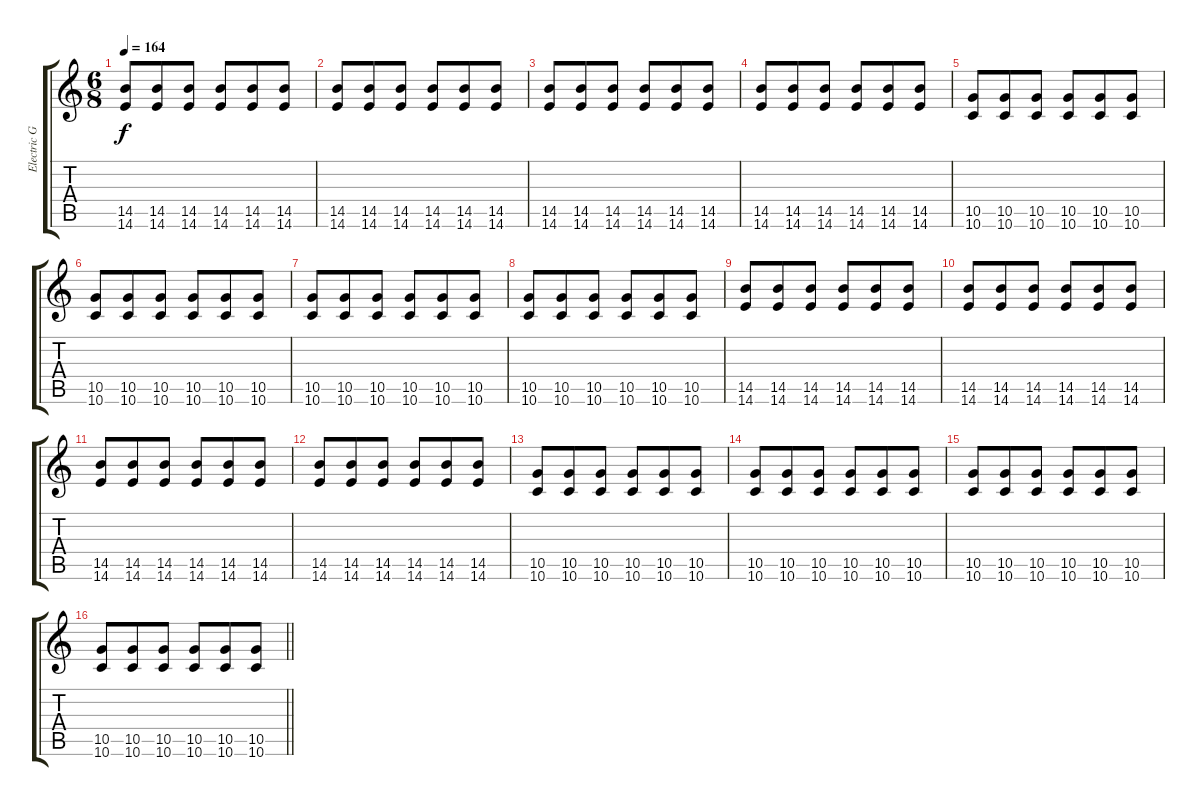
\track ("Electric Guitar" "Electric G") {instrument overdrivenguitar}
\staff {score tabs}
\tuning (E4 B3 G3 D3 A2 D2) {hide}
\ts (6 8)
\tempo 164
\clef g2
\ks c
(14.5 14.6).8{dy f} (14.5 14.6).8 (14.5 14.6).8 (14.5 14.6).8 (14.5 14.6).8 (14.5 14.6).8 |
(14.5 14.6).8 (14.5 14.6).8 (14.5 14.6).8 (14.5 14.6).8 (14.5 14.6).8 (14.5 14.6).8 |
(14.5 14.6).8 (14.5 14.6).8 (14.5 14.6).8 (14.5 14.6).8 (14.5 14.6).8 (14.5 14.6).8 |
(14.5 14.6).8 (14.5 14.6).8 (14.5 14.6).8 (14.5 14.6).8 (14.5 14.6).8 (14.5 14.6).8 |
(10.5 10.6).8 (10.5 10.6).8 (10.5 10.6).8 (10.5 10.6).8 (10.5 10.6).8 (10.5 10.6).8 |
(10.5 10.6).8 (10.5 10.6).8 (10.5 10.6).8 (10.5 10.6).8 (10.5 10.6).8 (10.5 10.6).8 |
(10.5 10.6).8 (10.5 10.6).8 (10.5 10.6).8 (10.5 10.6).8 (10.5 10.6).8 (10.5 10.6).8 |
(10.5 10.6).8 (10.5 10.6).8 (10.5 10.6).8 (10.5 10.6).8 (10.5 10.6).8 (10.5 10.6).8 |
(14.5 14.6).8 (14.5 14.6).8 (14.5 14.6).8 (14.5 14.6).8 (14.5 14.6).8 (14.5 14.6).8 |
(14.5 14.6).8 (14.5 14.6).8 (14.5 14.6).8 (14.5 14.6).8 (14.5 14.6).8 (14.5 14.6).8 |
(14.5 14.6).8 (14.5 14.6).8 (14.5 14.6).8 (14.5 14.6).8 (14.5 14.6).8 (14.5 14.6).8 |
(14.5 14.6).8 (14.5 14.6).8 (14.5 14.6).8 (14.5 14.6).8 (14.5 14.6).8 (14.5 14.6).8 |
(10.5 10.6).8 (10.5 10.6).8 (10.5 10.6).8 (10.5 10.6).8 (10.5 10.6).8 (10.5 10.6).8 |
(10.5 10.6).8 (10.5 10.6).8 (10.5 10.6).8 (10.5 10.6).8 (10.5 10.6).8 (10.5 10.6).8 |
(10.5 10.6).8 (10.5 10.6).8 (10.5 10.6).8 (10.5 10.6).8 (10.5 10.6).8 (10.5 10.6).8 |
\barLineRight lightlight
(10.5 10.6).8 (10.5 10.6).8 (10.5 10.6).8 (10.5 10.6).8 (10.5 10.6).8 (10.5 10.6).8
